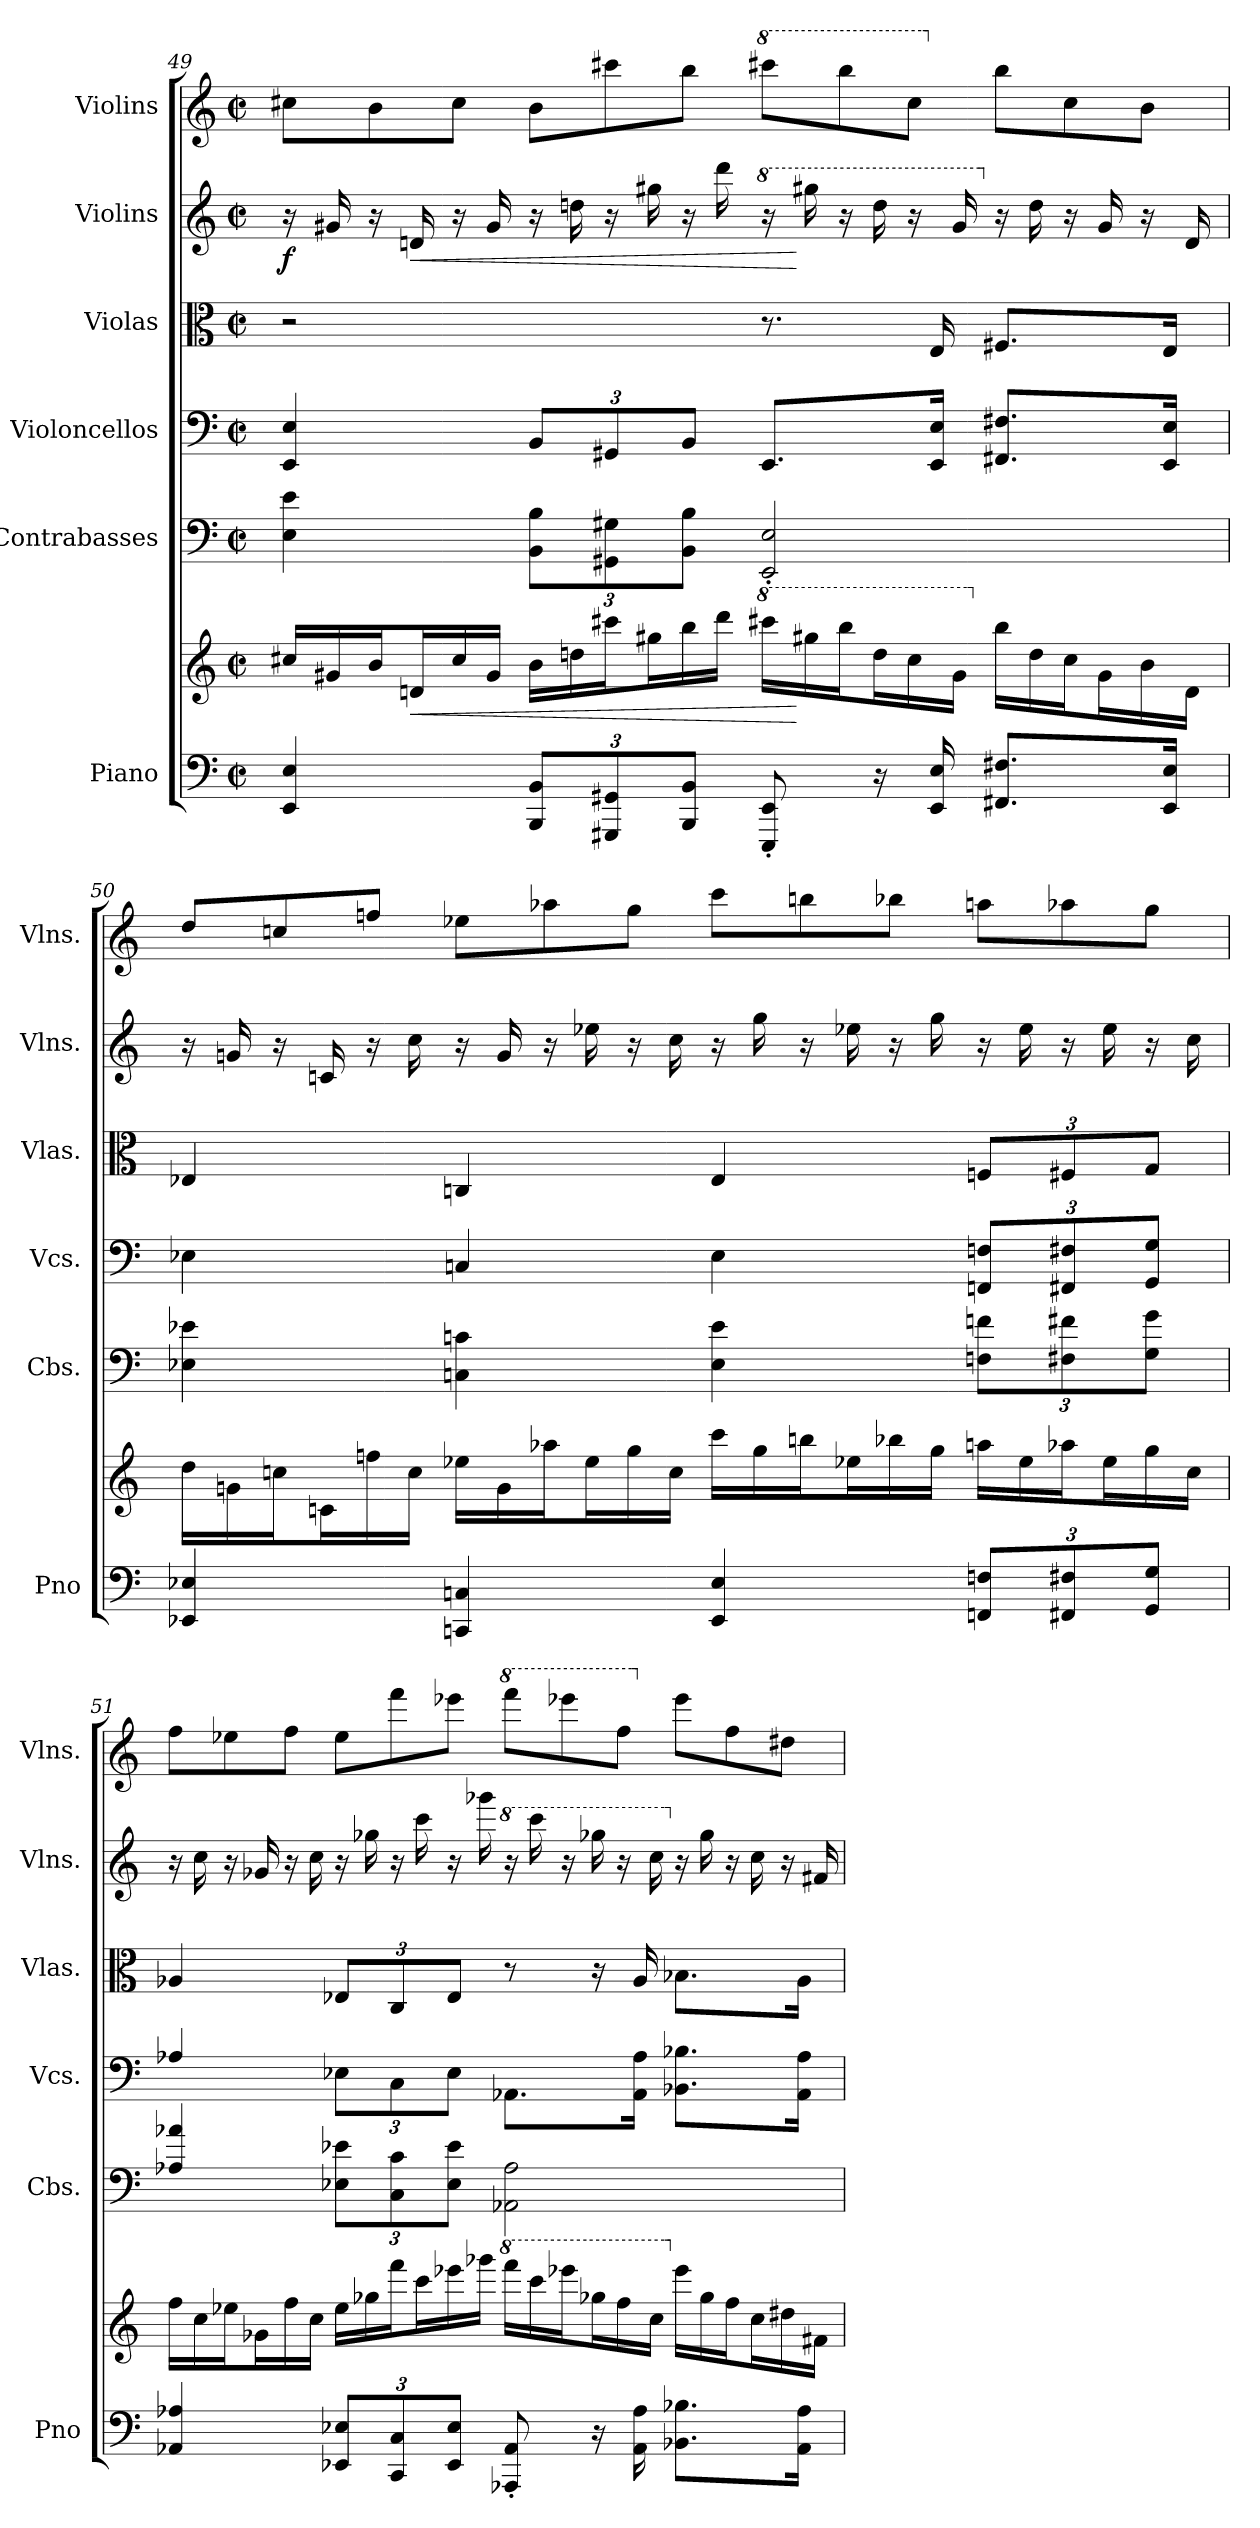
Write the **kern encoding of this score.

**kern	**kern	**dynam	**kern	**dynam	**kern	**dynam	**kern	**kern	**dynam	**kern
*part6	*part6	*part6	*part5	*part5	*part4	*part4	*part3	*part2	*part2	*part1
*staff7	*staff6	*staff6/7	*staff5	*staff5	*staff4	*staff4	*staff3	*staff2	*staff2	*staff1
*I"Piano	*	*	*I"Contrabasses	*	*I"Violoncellos	*	*I"Violas	*I"Violins	*	*I"Violins
*I'Pno	*	*	*I'Cbs.	*	*I'Vcs.	*	*I'Vlas.	*I'Vlns.	*	*I'Vlns.
!!LO:LB:g=z
*clefF4	*clefG2	*	*clefF4	*	*clefF4	*	*clefC3	*clefG2	*	*clefG2
*	*	*	*ITrd7c12	*	*	*	*	*	*	*
*k[]	*k[]	*	*k[]	*	*k[]	*	*k[]	*k[]	*	*k[]
*M4/4	*M4/4	*	*M4/4	*	*M4/4	*	*M4/4	*M4/4	*	*M4/4
*met(c|)	*met(c|)	*	*met(c|)	*	*met(c|)	*	*met(c|)	*met(c|)	*	*met(c|)
*	*Xtuplet	*	*	*	*	*	*	*Xtuplet	*	*Xtuplet
=49	=49	=49	=49	=49	=49	=49	=49	=49	=49	=49
!	!	!LO:DY:b=2	!	!	!	!	!	!	!	!
!	!	!LO:DY:n=1:b	!	!LO:DY:b	!	!LO:DY:b	!	!	!LO:DY:b	!
4EE/ 4E/	24cc#X/LL	other-dynamics f	4EE\ 4E\	other-dynamics	4EE/ 4E/	other-dynamics	2r	24r	f	12cc#X\L
.	24g#X/	.	.	.	.	.	.	24g#X/	.	.
.	24b/J	.	.	.	.	.	.	24r	.	12b\
!	!	!LO:HP:b	!	!	!	!	!	!	!LO:HP:b	!
.	24dn/L	<	.	.	.	.	.	24dn/	<	.
.	24cc#/	.	.	.	.	.	.	24r	.	12cc#\J
.	24g#/JJ	.	.	.	.	.	.	24g#/	.	.
*Xbrackettup	*	*	*Xbrackettup	*	*Xbrackettup	*	*	*	*	*
12BBB/ 12BB/L	24b\LL	.	12BBB\ 12BB\L	.	12BB/L	.	.	24r	.	12b\L
.	24ddn\	.	.	.	.	.	.	24ddn\	.	.
12GGG#X/ 12GG#X/	24ccc#X\J	.	12GGG#X\ 12GG#X\	.	12GG#X/	.	.	24r	.	12ccc#X\
.	24gg#X\L	.	.	.	.	.	.	24gg#X\	.	.
12BBB/ 12BB/J	24bb\	.	12BBB\ 12BB\J	.	12BB/J	.	.	24r	.	12bb\J
.	24ddd\JJ	.	.	.	.	.	.	24ddd\	.	.
*	*8va	*	*	*	*	*	*	*	*	*
*	*	*	*	*	*	*	*	*8va	*	*
*	*	*	*	*	*	*	*	*	*	*8va
8EEE/' 8EE/'	24cccc#X\LL	.	2EEE/' 2EE/'	.	8.EE/L	.	8.r	24r	.	12cccc#X\L
.	24ggg#X\	[	.	.	.	.	.	24ggg#X\	[	.
.	24bbb\J	.	.	.	.	.	.	24r	.	12bbb\
16r	24ddd\L	.	.	.	.	.	.	24ddd\	.	.
.	24ccc#\	.	.	.	.	.	.	24r	.	12ccc#\J
16EE/ 16E/	.	.	.	.	16EE/ 16E/Jk	.	16E/	.	.	.
.	24gg#\JJ	.	.	.	.	.	.	24gg#/	.	.
*	*X8va	*	*	*	*	*	*	*	*	*
*	*	*	*	*	*	*	*	*X8va	*	*
*	*	*	*	*	*	*	*	*	*	*X8va
8.FF#X/ 8.F#X/L	24bb\LL	.	.	.	8.FF#X/ 8.F#X/L	.	8.F#X/L	24r	.	12bb\L
.	24dd\	.	.	.	.	.	.	24dd\	.	.
.	24cc#\J	.	.	.	.	.	.	24r	.	12cc#\
.	24g#\L	.	.	.	.	.	.	24g#/	.	.
.	24b\	.	.	.	.	.	.	24r	.	12b\J
16EE/ 16E/Jk	.	.	.	.	16EE/ 16E/Jk	.	16E/Jk	.	.	.
.	24d\JJ	.	.	.	.	.	.	24d/	.	.
=50	=50	=50	=50	=50	=50	=50	=50	=50	=50	=50
4EE-X/ 4E-X/	24dd\LL	.	4EE-X\ 4E-X\	.	4E-X\	.	4E-X/	24r	.	12dd/L
.	24gn\	.	.	.	.	.	.	24gn/	.	.
.	24ccn\J	.	.	.	.	.	.	24r	.	12ccn/
.	24cn\L	.	.	.	.	.	.	24cn/	.	.
.	24ffn\	.	.	.	.	.	.	24r	.	12ffn/J
.	24cc\JJ	.	.	.	.	.	.	24cc\	.	.
4CCn/ 4Cn/	24ee-X\LL	.	4CCn\ 4Cn\	.	4Cn/	.	4Cn/	24r	.	12ee-X\L
.	24g\	.	.	.	.	.	.	24g/	.	.
.	24aa-X\J	.	.	.	.	.	.	24r	.	12aa-X\
.	24ee-\L	.	.	.	.	.	.	24ee-X\	.	.
.	24gg\	.	.	.	.	.	.	24r	.	12gg\J
.	24cc\JJ	.	.	.	.	.	.	24cc\	.	.
4EE-/ 4E-/	24ccc\LL	.	4EE-\ 4E-\	.	4E-\	.	4E-/	24r	.	12ccc\L
.	24gg\	.	.	.	.	.	.	24gg\	.	.
.	24bbn\J	.	.	.	.	.	.	24r	.	12bbn\
.	24ee-X\L	.	.	.	.	.	.	24ee-X\	.	.
.	24bb-X\	.	.	.	.	.	.	24r	.	12bb-X\J
.	24gg\JJ	.	.	.	.	.	.	24gg\	.	.
*	*	*	*	*	*	*	*Xbrackettup	*	*	*
12FFn/ 12Fn/L	24aan\LL	.	12FFn\ 12Fn\L	.	12FFn/ 12Fn/L	.	12Fn/L	24r	.	12aan\L
.	24ee-\	.	.	.	.	.	.	24ee-\	.	.
12FF#X/ 12F#X/	24aa-X\J	.	12FF#X\ 12F#X\	.	12FF#X/ 12F#X/	.	12F#X/	24r	.	12aa-X\
.	24ee-\L	.	.	.	.	.	.	24ee-\	.	.
12GG/ 12G/J	24gg\	.	12GG\ 12G\J	.	12GG/ 12G/J	.	12G/J	24r	.	12gg\J
.	24cc\JJ	.	.	.	.	.	.	24cc\	.	.
!!LO:LB:g=z
=51	=51	=51	=51	=51	=51	=51	=51	=51	=51	=51
4AA-X/ 4A-X/	24ff\LL	.	4AA-X/ 4A-X/	.	4A-X/	.	4A-X/	24r	.	12ff\L
.	24cc\	.	.	.	.	.	.	24cc\	.	.
.	24ee-X\J	.	.	.	.	.	.	24r	.	12ee-X\
.	24g-X\L	.	.	.	.	.	.	24g-X/	.	.
.	24ff\	.	.	.	.	.	.	24r	.	12ff\J
.	24cc\JJ	.	.	.	.	.	.	24cc\	.	.
12EE-X/ 12E-X/L	24ee-\LL	.	12EE-X\ 12E-X\L	.	12E-X\L	.	12E-X/L	24r	.	12ee-\L
.	24gg-X\	.	.	.	.	.	.	24gg-X\	.	.
12CC/ 12C/	24fff\J	.	12CC\ 12C\	.	12C\	.	12C/	24r	.	12fff\
.	24ccc\L	.	.	.	.	.	.	24ccc\	.	.
12EE-/ 12E-/J	24eee-X\	.	12EE-\ 12E-\J	.	12E-\J	.	12E-/J	24r	.	12eee-X\J
.	24ggg-X\JJ	.	.	.	.	.	.	24ggg-X\	.	.
*	*8va	*	*	*	*	*	*	*	*	*
*	*	*	*	*	*	*	*	*8va	*	*
*	*	*	*	*	*	*	*	*	*	*8va
8AAA-X/' 8AA-/'	24ffff\LL	.	2AAA-X\ 2AA-\	.	8.AA-X\L	.	8r	24r	.	12ffff\L
.	24cccc\	.	.	.	.	.	.	24cccc\	.	.
.	24eeee-X\J	.	.	.	.	.	.	24r	.	12eeee-X\
16r	24ggg-X\L	.	.	.	.	.	16r	24ggg-X\	.	.
.	24fff\	.	.	.	.	.	.	24r	.	12fff\J
16AA-\ 16A-\	.	.	.	.	16AA-\ 16A-\Jk	.	16A-/	.	.	.
.	24ccc\JJ	.	.	.	.	.	.	24ccc\	.	.
*	*X8va	*	*	*	*	*	*	*	*	*
*	*	*	*	*	*	*	*	*X8va	*	*
*	*	*	*	*	*	*	*	*	*	*X8va
8.BB-X\ 8.B-X\L	24eee-\LL	.	.	.	8.BB-X\ 8.B-X\L	.	8.B-X\L	24r	.	12eee-\L
.	24gg-\	.	.	.	.	.	.	24gg-\	.	.
.	24ff\J	.	.	.	.	.	.	24r	.	12ff\
.	24cc\L	.	.	.	.	.	.	24cc\	.	.
.	24dd#X\	.	.	.	.	.	.	24r	.	12dd#X\J
16AA-\ 16A-\Jk	.	.	.	.	16AA-\ 16A-\Jk	.	16A-\Jk	.	.	.
.	24f#X\JJ	.	.	.	.	.	.	24f#X/	.	.
=	=	=	=	=	=	=	=	=	=	=
*-	*-	*-	*-	*-	*-	*-	*-	*-	*-	*-
